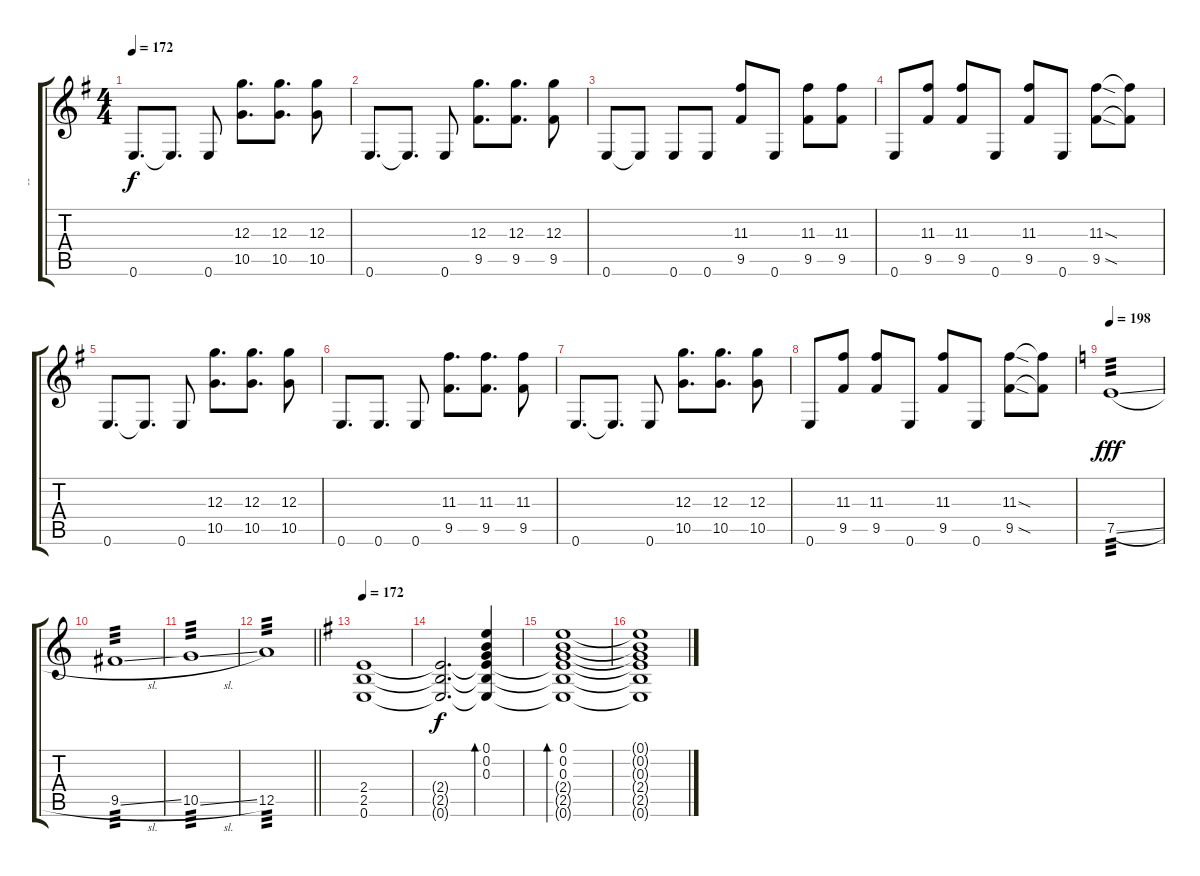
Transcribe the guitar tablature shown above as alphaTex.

\track ("--" "--") {instrument overdrivenguitar}
\staff {score tabs}
\tuning (E4 B3 G3 D3 A2 E2) {hide}
\ts (4 4)
\section ("" "")
\tempo 172
\clef g2
\ks g
0.6.8{d dy f} 0.6{t}.8{d} 0.6.8 (12.3 10.5).8{d} (12.3 10.5).8{d} (12.3 10.5).8 |
0.6.8{d} 0.6{t}.8{d} 0.6.8 (12.3 9.5).8{d} (12.3 9.5).8{d} (12.3 9.5).8 |
0.6.8 0.6{t}.8 0.6.8 0.6.8 (11.3 9.5).8 0.6.8 (11.3 9.5).8 (11.3 9.5).8 |
0.6.8 (11.3 9.5).8 (11.3 9.5).8 0.6.8 (11.3 9.5).8 0.6.8 (11.3{sod} 9.5{sod}).8 (11.3{t} 9.5{t}).8 |
0.6.8{d} 0.6{t}.8{d} 0.6.8 (12.3 10.5).8{d} (12.3 10.5).8{d} (12.3 10.5).8 |
0.6.8{d} 0.6.8{d} 0.6.8 (11.3 9.5).8{d} (11.3 9.5).8{d} (11.3 9.5).8 |
0.6.8{d} 0.6{t}.8{d} 0.6.8 (12.3 10.5).8{d} (12.3 10.5).8{d} (12.3 10.5).8 |
0.6.8 (11.3 9.5).8 (11.3 9.5).8 0.6.8 (11.3 9.5).8 0.6.8 (11.3{sod} 9.5{sod}).8 (11.3{t} 9.5{t}).8 |
\tempo 198
\ks c
7.5{sl}.1{tp 3 dy fff} |
9.5{sl}.1{tp 3} |
10.5{sl}.1{tp 3} |
\barLineRight lightlight
12.5.1{tp 3} |
\section ("" "")
\tempo 172
\ks g
(2.4 2.5 0.6).1{volume 7} |
(2.4{t} 2.5{t} 0.6{t}).2{d dy f} (0.1 0.2 0.3 2.4{t} 2.5{t} 0.6{t}).4{bd 480} |
(0.1 0.2 0.3 2.4{t} 2.5{t} 0.6{t}).1{bd 480} |
(0.1{t} 0.2{t} 0.3{t} 2.4{t} 2.5{t} 0.6{t}).1
